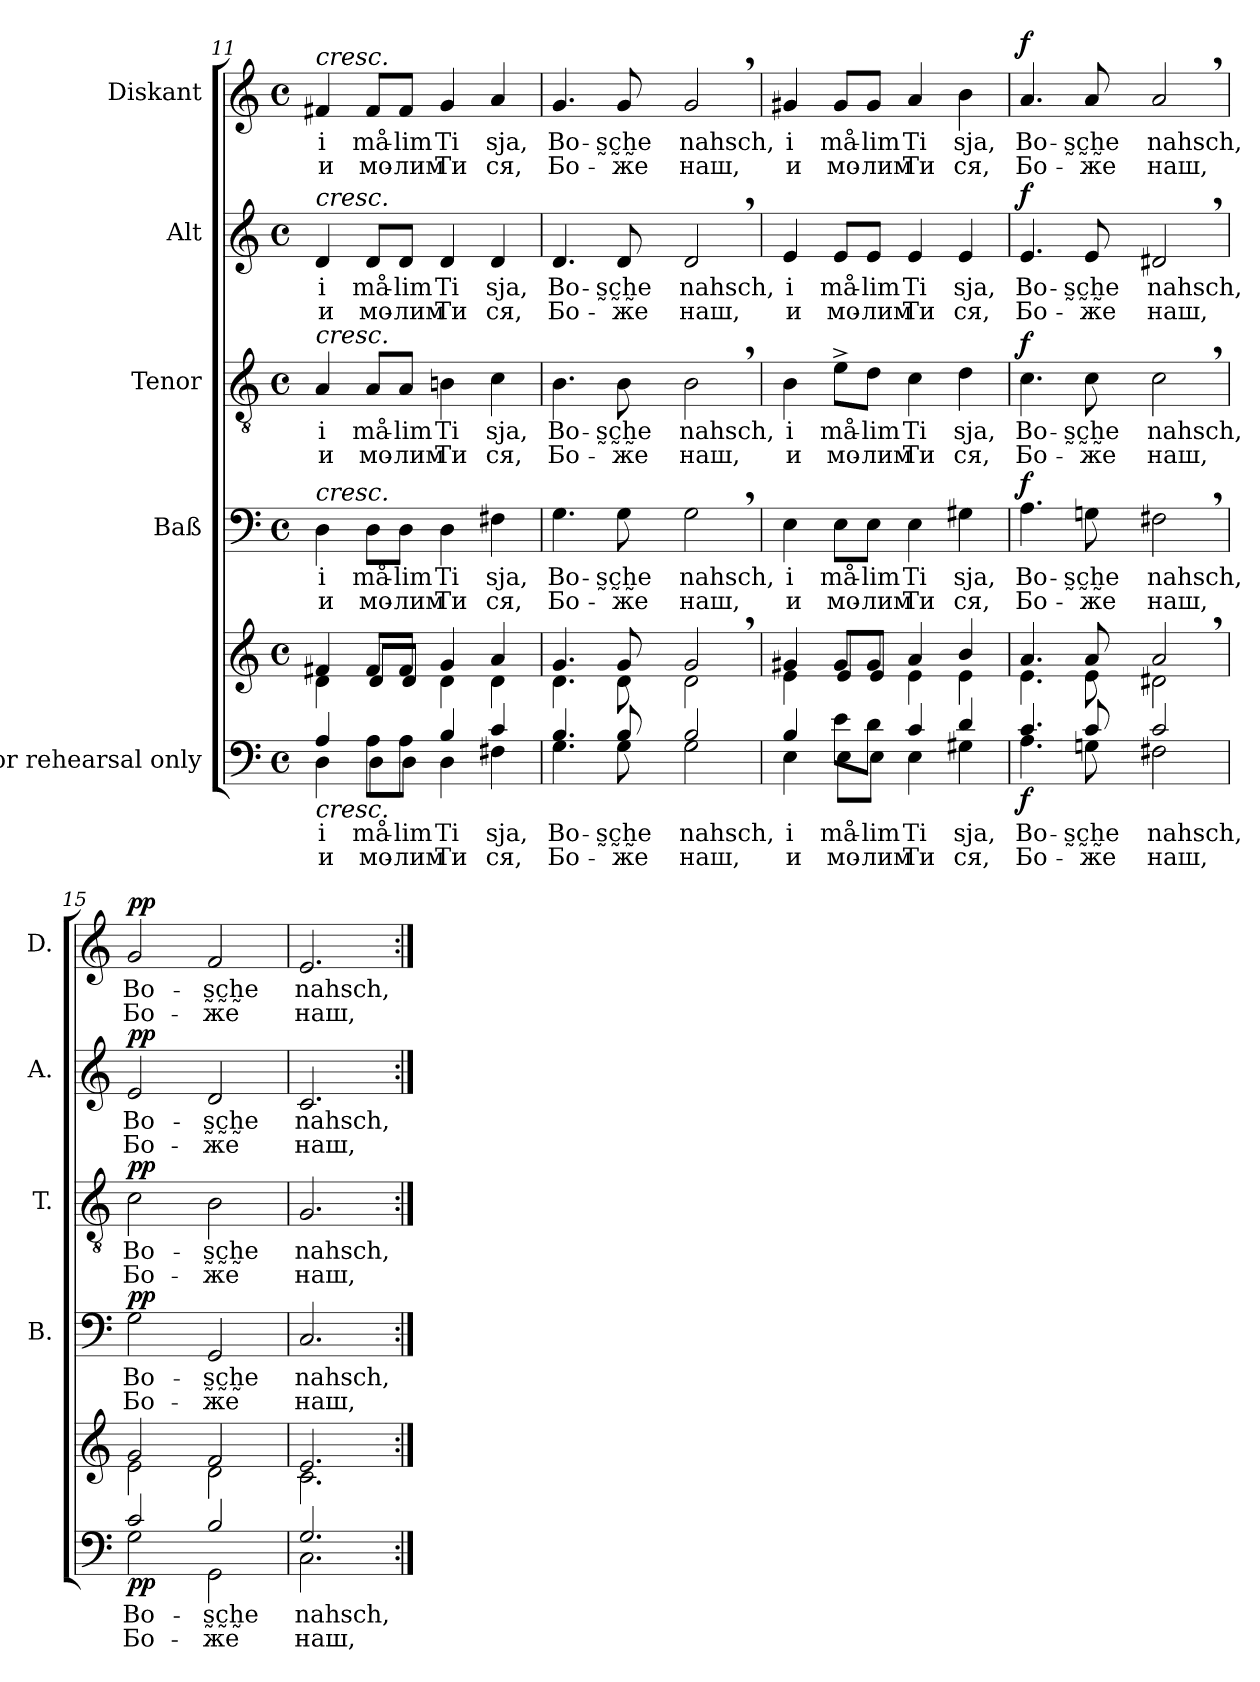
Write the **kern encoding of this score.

**kern	**text	**text	**kern	**dynam	**kern	**text	**text	**dynam	**kern	**text	**text	**dynam	**kern	**text	**text	**dynam	**kern	**text	**text	**dynam
*part5	*part5	*part5	*part5	*part5	*part4	*part4	*part4	*part4	*part3	*part3	*part3	*part3	*part2	*part2	*part2	*part2	*part1	*part1	*part1	*part1
*staff6	*staff6	*staff6	*staff5	*staff5/6	*staff4	*staff4	*staff4	*staff4	*staff3	*staff3	*staff3	*staff3	*staff2	*staff2	*staff2	*staff2	*staff1	*staff1	*staff1	*staff1
*I"for rehearsal only	*	*	*	*	*I"Baß	*	*	*	*I"Tenor	*	*	*	*I"Alt	*	*	*	*I"Diskant	*	*	*
*	*	*	*	*	*I'B.	*	*	*	*I'T.	*	*	*	*I'A.	*	*	*	*I'D.	*	*	*
*clefF4	*	*	*clefG2	*	*clefF4	*	*	*	*clefGv2	*	*	*	*clefG2	*	*	*	*clefG2	*	*	*
*k[]	*	*	*k[]	*	*k[]	*	*	*	*k[]	*	*	*	*k[]	*	*	*	*k[]	*	*	*
*M4/4	*	*	*M4/4	*	*M4/4	*	*	*	*M4/4	*	*	*	*M4/4	*	*	*	*M4/4	*	*	*
*met(c)	*	*	*met(c)	*	*met(c)	*	*	*	*met(c)	*	*	*	*met(c)	*	*	*	*met(c)	*	*	*
=11	=11	=11	=11	=11	=11	=11	=11	=11	=11	=11	=11	=11	=11	=11	=11	=11	=11	=11	=11	=11
*^	*	*	*^	*	*	*	*	*	*	*	*	*	*	*	*	*	*	*	*	*
!	!	!	!	!	!	!	!	!	!	!	!	!	!	!	!	!	!	!	!LO:TX:a:i:t=cresc.	!	!	!
!	!	!	!	!	!	!	!	!	!	!	!	!	!	!	!LO:TX:a:i:t=cresc.	!	!	!	!	!	!	!
!	!	!	!	!	!	!	!	!	!	!	!LO:TX:a:i:t=cresc.	!	!	!	!	!	!	!	!	!	!	!
!	!	!	!	!	!	!	!LO:TX:a:i:t=cresc.	!	!	!	!	!	!	!	!	!	!	!	!	!	!	!
!LO:TX:b:i:t=cresc.	!	!	!	!	!	!	!	!	!	!	!	!	!	!	!	!	!	!	!	!	!	!
!	!	!	!	!	!	!	!	!LO:LY:b	!LO:LY:b	!	!	!LO:LY:b	!LO:LY:b	!	!	!LO:LY:b	!LO:LY:b	!	!	!LO:LY:b	!LO:LY:b	!
4A	4D	i	и	4f#X	4d	.	4D\	i	и	.	4A/	i	и	.	4d/	i	и	.	4f#X/	i	и	.
!	!	!	!	!	!	!	!	!LO:LY:b	!LO:LY:b	!	!	!LO:LY:b	!LO:LY:b	!	!	!LO:LY:b	!LO:LY:b	!	!	!LO:LY:b	!LO:LY:b	!
8A\L	8D\L	må-	мо-	8f#/L	8d/L	.	8D\L	må-	мо-	.	8A/L	må-	мо-	.	8d/L	må-	мо-	.	8f#/L	må-	мо-	.
!	!	!	!	!	!	!	!	!LO:LY:b	!LO:LY:b	!	!	!LO:LY:b	!LO:LY:b	!	!	!LO:LY:b	!LO:LY:b	!	!	!LO:LY:b	!LO:LY:b	!
8A\J	8D\J	-lim	-лим	8f#/J	8d/J	.	8D\J	-lim	-лим	.	8A/J	-lim	-лим	.	8d/J	-lim	-лим	.	8f#/J	-lim	-лим	.
!	!	!	!	!	!	!	!	!LO:LY:b	!LO:LY:b	!	!	!LO:LY:b	!LO:LY:b	!	!	!LO:LY:b	!LO:LY:b	!	!	!LO:LY:b	!LO:LY:b	!
4B	4D	Ti	Ти	4g	4d	.	4D\	Ti	Ти	.	4Bni\	Ti	Ти	.	4d/	Ti	Ти	.	4g/	Ti	Ти	.
!	!	!	!	!	!	!	!	!LO:LY:b	!LO:LY:b	!	!	!LO:LY:b	!LO:LY:b	!	!	!LO:LY:b	!LO:LY:b	!	!	!LO:LY:b	!LO:LY:b	!
4c	4F#X	sja,	ся,	4a	4d	.	4F#X\	sja,	ся,	.	4c\	sja,	ся,	.	4d/	sja,	ся,	.	4a/	sja,	ся,	.
=12	=12	=12	=12	=12	=12	=12	=12	=12	=12	=12	=12	=12	=12	=12	=12	=12	=12	=12	=12	=12	=12	=12
!	!	!	!	!	!	!	!	!LO:LY:b	!LO:LY:b	!	!	!LO:LY:b	!LO:LY:b	!	!	!LO:LY:b	!LO:LY:b	!	!	!LO:LY:b	!LO:LY:b	!
4.B	4.G	Bo-	Бо-	4.g	4.d	.	4.G\	Bo-	Бо-	.	4.B\	Bo-	Бо-	.	4.d/	Bo-	Бо-	.	4.g/	Bo-	Бо-	.
!	!	!	!	!	!	!	!	!LO:LY:b	!LO:LY:b	!	!	!LO:LY:b	!LO:LY:b	!	!	!LO:LY:b	!LO:LY:b	!	!	!LO:LY:b	!LO:LY:b	!
8B	8G	-s̰c̰h̰e	-же	8g	8d	.	8G\	-s̰c̰h̰e	-же	.	8B\	-s̰c̰h̰e	-же	.	8d/	-s̰c̰h̰e	-же	.	8g/	-s̰c̰h̰e	-же	.
!	!	!	!	!	!	!	!	!LO:LY:b	!LO:LY:b	!	!	!LO:LY:b	!LO:LY:b	!	!	!LO:LY:b	!LO:LY:b	!	!	!LO:LY:b	!LO:LY:b	!
2B	2G	nahsch,	наш,	2g,	2d	.	2G,\	nahsch,	наш,	.	2B,\	nahsch,	наш,	.	2d,/	nahsch,	наш,	.	2g,/	nahsch,	наш,	.
=13	=13	=13	=13	=13	=13	=13	=13	=13	=13	=13	=13	=13	=13	=13	=13	=13	=13	=13	=13	=13	=13	=13
!	!	!	!	!	!	!	!	!LO:LY:b	!LO:LY:b	!	!	!LO:LY:b	!LO:LY:b	!	!	!LO:LY:b	!LO:LY:b	!	!	!LO:LY:b	!LO:LY:b	!
4B	4E	i	и	4g#X	4e	.	4E\	i	и	.	4B\	i	и	.	4e/	i	и	.	4g#X/	i	и	.
!	!	!	!	!	!	!	!	!LO:LY:b	!LO:LY:b	!	!	!LO:LY:b	!LO:LY:b	!	!	!LO:LY:b	!LO:LY:b	!	!	!LO:LY:b	!LO:LY:b	!
8e\L	8E\L	må-	мо-	8g#/L	8e/L	.	8E\L	må-	мо-	.	8e^\L	må-	мо-	.	8e/L	må-	мо-	.	8g#/L	må-	мо-	.
!	!	!	!	!	!	!	!	!LO:LY:b	!LO:LY:b	!	!	!LO:LY:b	!LO:LY:b	!	!	!LO:LY:b	!LO:LY:b	!	!	!LO:LY:b	!LO:LY:b	!
8d\J	8E\J	-lim	-лим	8g#/J	8e/J	.	8E\J	-lim	-лим	.	8d\J	-lim	-лим	.	8e/J	-lim	-лим	.	8g#/J	-lim	-лим	.
!	!	!	!	!	!	!	!	!LO:LY:b	!LO:LY:b	!	!	!LO:LY:b	!LO:LY:b	!	!	!LO:LY:b	!LO:LY:b	!	!	!LO:LY:b	!LO:LY:b	!
4c	4E	Ti	Ти	4a	4e	.	4E\	Ti	Ти	.	4c\	Ti	Ти	.	4e/	Ti	Ти	.	4a/	Ti	Ти	.
!	!	!	!	!	!	!	!	!LO:LY:b	!LO:LY:b	!	!	!LO:LY:b	!LO:LY:b	!	!	!LO:LY:b	!LO:LY:b	!	!	!LO:LY:b	!LO:LY:b	!
4d	4G#X	sja,	ся,	4b	4e	.	4G#X\	sja,	ся,	.	4d\	sja,	ся,	.	4e/	sja,	ся,	.	4b\	sja,	ся,	.
!!LO:LB:g=z
=14	=14	=14	=14	=14	=14	=14	=14	=14	=14	=14	=14	=14	=14	=14	=14	=14	=14	=14	=14	=14	=14	=14
!	!	!	!	!	!	!LO:DY:b=2	!	!LO:LY:b	!LO:LY:b	!LO:DY:a	!	!LO:LY:b	!LO:LY:b	!LO:DY:a	!	!LO:LY:b	!LO:LY:b	!LO:DY:a	!	!LO:LY:b	!LO:LY:b	!LO:DY:a
4.c	4.A	Bo-	Бо-	4.a	4.e	f	4.A\	Bo-	Бо-	f	4.c\	Bo-	Бо-	f	4.e/	Bo-	Бо-	f	4.a/	Bo-	Бо-	f
!	!	!	!	!	!	!	!	!LO:LY:b	!LO:LY:b	!	!	!LO:LY:b	!LO:LY:b	!	!	!LO:LY:b	!LO:LY:b	!	!	!LO:LY:b	!LO:LY:b	!
8c	8Gni	-s̰c̰h̰e	-же	8a	8e	.	8Gni\	-s̰c̰h̰e	-же	.	8c\	-s̰c̰h̰e	-же	.	8e/	-s̰c̰h̰e	-же	.	8a/	-s̰c̰h̰e	-же	.
!	!	!	!	!	!	!	!	!LO:LY:b	!LO:LY:b	!	!	!LO:LY:b	!LO:LY:b	!	!	!LO:LY:b	!LO:LY:b	!	!	!LO:LY:b	!LO:LY:b	!
2c	2F#X	nahsch,	наш,	2a,	2d#X	.	2F#X,\	nahsch,	наш,	.	2c,\	nahsch,	наш,	.	2d#X,/	nahsch,	наш,	.	2a,/	nahsch,	наш,	.
=15	=15	=15	=15	=15	=15	=15	=15	=15	=15	=15	=15	=15	=15	=15	=15	=15	=15	=15	=15	=15	=15	=15
!	!	!	!	!	!	!LO:DY:b=2	!	!LO:LY:b	!LO:LY:b	!LO:DY:a	!	!LO:LY:b	!LO:LY:b	!LO:DY:a	!	!LO:LY:b	!LO:LY:b	!LO:DY:a	!	!LO:LY:b	!LO:LY:b	!LO:DY:a
2c	2G	Bo-	Бо-	2g	2e	pp	2G\	Bo-	Бо-	pp	2c\	Bo-	Бо-	pp	2e/	Bo-	Бо-	pp	2g/	Bo-	Бо-	pp
!	!	!	!	!	!	!	!	!LO:LY:b	!LO:LY:b	!	!	!LO:LY:b	!LO:LY:b	!	!	!LO:LY:b	!LO:LY:b	!	!	!LO:LY:b	!LO:LY:b	!
2B	2GG	-s̰c̰h̰e	-же	2f	2d	.	2GG/	-s̰c̰h̰e	-же	.	2B\	-s̰c̰h̰e	-же	.	2d/	-s̰c̰h̰e	-же	.	2f/	-s̰c̰h̰e	-же	.
=16	=16	=16	=16	=16	=16	=16	=16	=16	=16	=16	=16	=16	=16	=16	=16	=16	=16	=16	=16	=16	=16	=16
!	!	!	!	!	!	!	!	!LO:LY:b	!LO:LY:b	!	!	!LO:LY:b	!LO:LY:b	!	!	!LO:LY:b	!LO:LY:b	!	!	!LO:LY:b	!LO:LY:b	!
2.G	2.C	nahsch,	наш,	2.e	2.c	.	2.C/	nahsch,	наш,	.	2.G/	nahsch,	наш,	.	2.c/	nahsch,	наш,	.	2.e/	nahsch,	наш,	.
*v	*v	*	*	*	*	*	*	*	*	*	*	*	*	*	*	*	*	*	*	*	*	*
*	*	*	*v	*v	*	*	*	*	*	*	*	*	*	*	*	*	*	*	*	*	*
=:|!	=:|!	=:|!	=:|!	=:|!	=:|!	=:|!	=:|!	=:|!	=:|!	=:|!	=:|!	=:|!	=:|!	=:|!	=:|!	=:|!	=:|!	=:|!	=:|!	=:|!
*-	*-	*-	*-	*-	*-	*-	*-	*-	*-	*-	*-	*-	*-	*-	*-	*-	*-	*-	*-	*-
